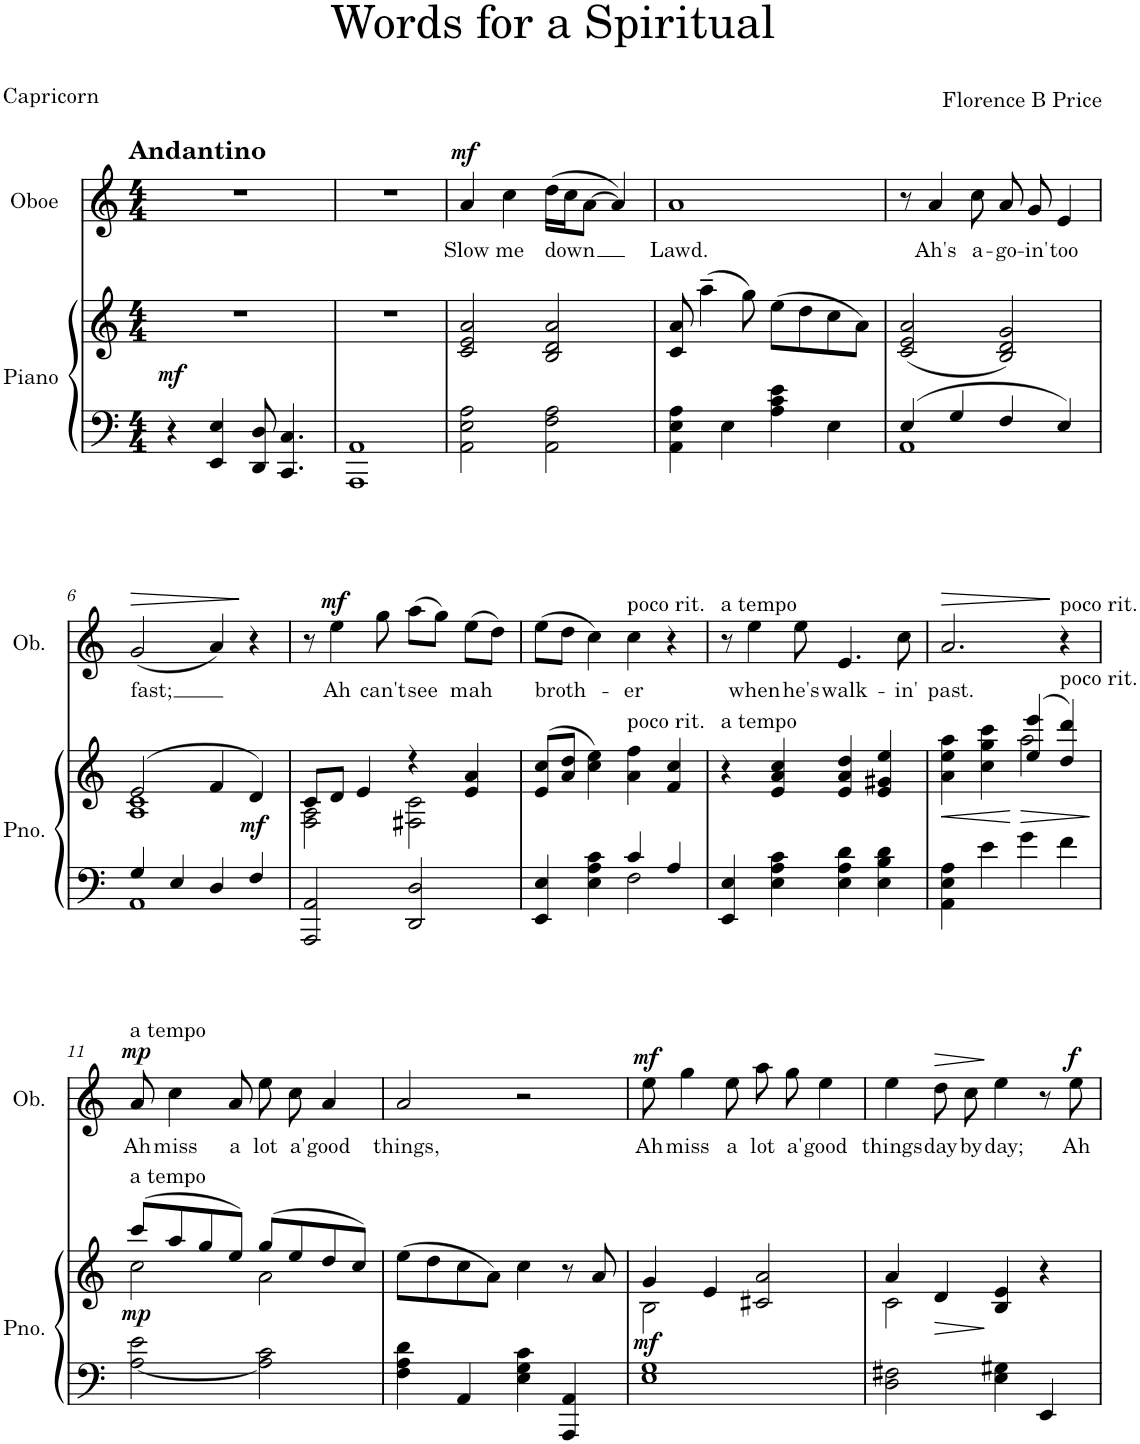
**kern	**kern	**dynam	**kern	**text	**dynam
*part2	*part2	*part2	*part1	*part1	*part1
*staff3	*staff2	*staff2/3	*staff1	*staff1	*staff1
*I"Piano	*	*	*I"Oboe	*	*
*I'Pno.	*	*	*I'Ob.	*	*
*clefF4	*clefG2	*	*clefG2	*	*
*k[]	*k[]	*	*k[]	*	*
*M4/4	*M4/4	*	*M4/4	*	*
=1	=1	=1	=1	=1	=1
!	!	!	!LO:TX:a:B:t=Andantino	!	!
!	!	!LO:DY:b	!	!	!
4r	1r	mf	1r	.	.
4EE/ 4E/	.	.	.	.	.
8DD/ 8D/	.	.	.	.	.
4.CC/ 4.C/	.	.	.	.	.
=2	=2	=2	=2	=2	=2
1AAA 1AA	1r	.	1r	.	.
=3	=3	=3	=3	=3	=3
!	!	!	!	!LO:LY:b	!LO:DY:a
2AA\ 2E\ 2A\	2c/ 2e/ 2a/	.	4a/	Slow	mf
!	!	!	!	!LO:LY:b	!
.	.	.	4cc\	me	.
!	!	!	!	!LO:LY:b	!
2AA\ 2F\ 2A\	2B/ 2d/ 2a/	.	(16dd\LL	down	.
.	.	.	16cc\J	.	.
.	.	.	[8a\J	.	.
.	.	.	4a/])	.	.
=4	=4	=4	=4	=4	=4
!	!	!	!	!LO:LY:b	!
4AA\ 4E\ 4A\	8c/ 8a/	.	1a	Lawd.	.
.	(4aa~\	.	.	.	.
4E\	.	.	.	.	.
.	8gg\)	.	.	.	.
4A\ 4c\ 4e\	(8ee\L	.	.	.	.
.	8dd\	.	.	.	.
4E\	8cc\	.	.	.	.
.	8a\J)	.	.	.	.
=5	=5	=5	=5	=5	=5
*^	*	*	*	*	*
4E/	1AA	(2c/ 2e/ 2a/	.	8r	.	.
!	!	!	!	!	!LO:LY:b	!
.	.	.	.	4a/	Ah's	.
4G/	.	.	.	.	.	.
!	!	!	!	!	!LO:LY:b	!
.	.	.	.	8cc\	a-	.
!	!	!	!	!	!LO:LY:b	!
4F/	.	2B/ 2d/ 2g/)	.	8a/	-go-	.
!	!	!	!	!	!LO:LY:b	!
.	.	.	.	8g/	-in'	.
!	!	!	!	!	!LO:LY:b	!
4E/	.	.	.	4e/	too	.
!!LO:LB:g=z
=6	=6	=6	=6	=6	=6	=6
*	*	*^	*	*	*	*
!	!	!	!	!	!	!LO:LY:b	!LO:HP:b
4G/	1AA	(2e/	1A 1c	.	(2g/	fast;	>
4E/	.	.	.	.	.	.	.
4D/	.	4f/	.	.	4a/)	.	.
!	!	!	!	!LO:DY:b	!	!	!
4F/	.	4d/)	.	mf	4r	.	]
*v	*v	*	*	*	*	*	*
=7	=7	=7	=7	=7	=7	=7
2AAA/ 2AA/	8c/L	2F\ 2A\	.	8r	.	.
!	!	!	!	!	!LO:LY:b	!LO:DY:a
.	8d/J	.	.	4ee\	Ah	mf
.	4e/	.	.	.	.	.
!	!	!	!	!	!LO:LY:b	!
.	.	.	.	8gg\	can't	.
!	!	!	!	!	!LO:LY:b	!
2DD/ 2D/	4r	2F#X\ 2c\	.	(8aa\L	see	.
.	.	.	.	8gg\J)	.	.
!	!	!	!	!	!LO:LY:b	!
.	4e/ 4a/	.	.	(8ee\L	mah	.
.	.	.	.	8dd\J)	.	.
*	*v	*v	*	*	*	*
=8	=8	=8	=8	=8	=8
*^	*	*	*	*	*
!	!	!	!	!	!LO:LY:b	!
4EE/ 4E/	2ryy	(8e/ 8cc/L	.	(8ee\L	broth-	.
.	.	8a/ 8dd/J	.	8dd\J	.	.
4E\ 4A\ 4c\	.	4cc\ 4ee\)	.	4cc\)	.	.
!	!	!	!	!LO:TX:a:t=poco rit.	!	!
!	!	!LO:TX:a:t=poco rit.	!	!	!	!
!	!	!	!	!	!LO:LY:b	!
4c/	2F\	4a\ 4ff\	.	4cc\	-er	.
4A/	.	4f/ 4cc/	.	4r	.	.
*v	*v	*	*	*	*	*
=9	=9	=9	=9	=9	=9
!	!	!	!LO:TX:a:t=a tempo	!	!
!	!LO:TX:a:t=a tempo	!	!	!	!
4EE/ 4E/	4r	.	8r	.	.
!	!	!	!	!LO:LY:b	!
.	.	.	4ee\	when	.
4E\ 4A\ 4c\	4e/ 4a/ 4cc/	.	.	.	.
!	!	!	!	!LO:LY:b	!
.	.	.	8ee\	he's	.
!	!	!	!	!LO:LY:b	!
4E\ 4A\ 4d\	4e/ 4a/ 4dd/	.	4.e/	walk-	.
4E\ 4B\ 4d\	4e/ 4g#X/ 4ee/	.	.	.	.
!	!	!	!	!LO:LY:b	!
.	.	.	8cc\	-in'	.
=10	=10	=10	=10	=10	=10
!	!	!LO:HP:b	!	!LO:LY:b	!LO:HP:b
*	*^	*	*	*	*
4AA\ 4E\ 4A\	4a\ 4ee\ 4aa\	2ryy	<	2.a/	past.	>
4e\	4cc\ 4gg\ 4ccc\	.	.	.	.	.
!	!	!	!LO:HP:n=1:b	!	!	!
4g\	(4ee/ 4eee/	2aa\	[ >	.	.	.
!	!	!	!	!LO:TX:a:t=poco rit.	!	!
!	!LO:TX:a:t=poco rit.	!	!	!	!	!
4f\	4dd/ 4ddd/)	.	.	4r	.	]
*	*v	*v	*	*	*	*
.	.	]	.	.	.
!!LO:LB:g=z
=11	=11	=11	=11	=11	=11
*	*^	*	*	*	*
!	!	!	!	!LO:TX:a:t=a tempo	!	!
!	!LO:TX:a:t=a tempo	!	!	!	!	!
!	!	!	!LO:DY:b	!	!LO:LY:b	!LO:DY:a
[2A\ 2e\	(8ccc/L	2cc\	mp	8a/	Ah	mp
!	!	!	!	!	!LO:LY:b	!
.	8aa/	.	.	4cc\	miss	.
.	8gg/	.	.	.	.	.
!	!	!	!	!	!LO:LY:b	!
.	8ee/J)	.	.	8a/	a	.
!	!	!	!	!	!LO:LY:b	!
2A\] 2c\	(8gg/L	2a\	.	8ee\	lot	.
!	!	!	!	!	!LO:LY:b	!
.	8ee/	.	.	8cc\	a'	.
!	!	!	!	!	!LO:LY:b	!
.	8dd/	.	.	4a/	good	.
.	8cc/J)	.	.	.	.	.
*	*v	*v	*	*	*	*
=12	=12	=12	=12	=12	=12
!	!	!	!	!LO:LY:b	!
4F\ 4A\ 4d\	(8ee\L	.	2a/	things,	.
.	8dd\	.	.	.	.
4AA/	8cc\	.	.	.	.
.	8a\J)	.	.	.	.
4E\ 4G\ 4c\	4cc\	.	2r	.	.
4AAA/ 4AA/	8r	.	.	.	.
.	8a/	.	.	.	.
=13	=13	=13	=13	=13	=13
*	*^	*	*	*	*
!	!	!	!LO:DY:b	!	!LO:LY:b	!LO:DY:a
1E 1G	4g/	2B\	mf	8ee\	Ah	mf
!	!	!	!	!	!LO:LY:b	!
.	.	.	.	4gg\	miss	.
.	4e/	.	.	.	.	.
!	!	!	!	!	!LO:LY:b	!
.	.	.	.	8ee\	a	.
!	!	!	!	!	!LO:LY:b	!
.	2c#X/ 2a/	2ryy	.	8aa\	lot	.
!	!	!	!	!	!LO:LY:b	!
.	.	.	.	8gg\	a'	.
!	!	!	!	!	!LO:LY:b	!
.	.	.	.	4ee\	good	.
=14	=14	=14	=14	=14	=14	=14
!	!	!	!	!	!LO:LY:b	!
2D\ 2F#X\	4a/	2c\	.	4ee\	things	.
!	!	!	!LO:HP:b	!	!LO:LY:b	!LO:HP:b
.	4d/	.	>	8dd\	day	>
!	!	!	!	!	!LO:LY:b	!
.	.	.	.	8cc\	by	.
!	!	!	!	!	!LO:LY:b	!
4E\ 4G#X\	4B/ 4e/	2ryy	]	4ee\	day;	]
4EE/	4r	.	.	8r	.	.
!	!	!	!	!	!LO:LY:b	!LO:DY:a
.	.	.	.	8ee\	Ah	f
*	*v	*v	*	*	*	*
=	=	=	=	=	=
*-	*-	*-	*-	*-	*-
